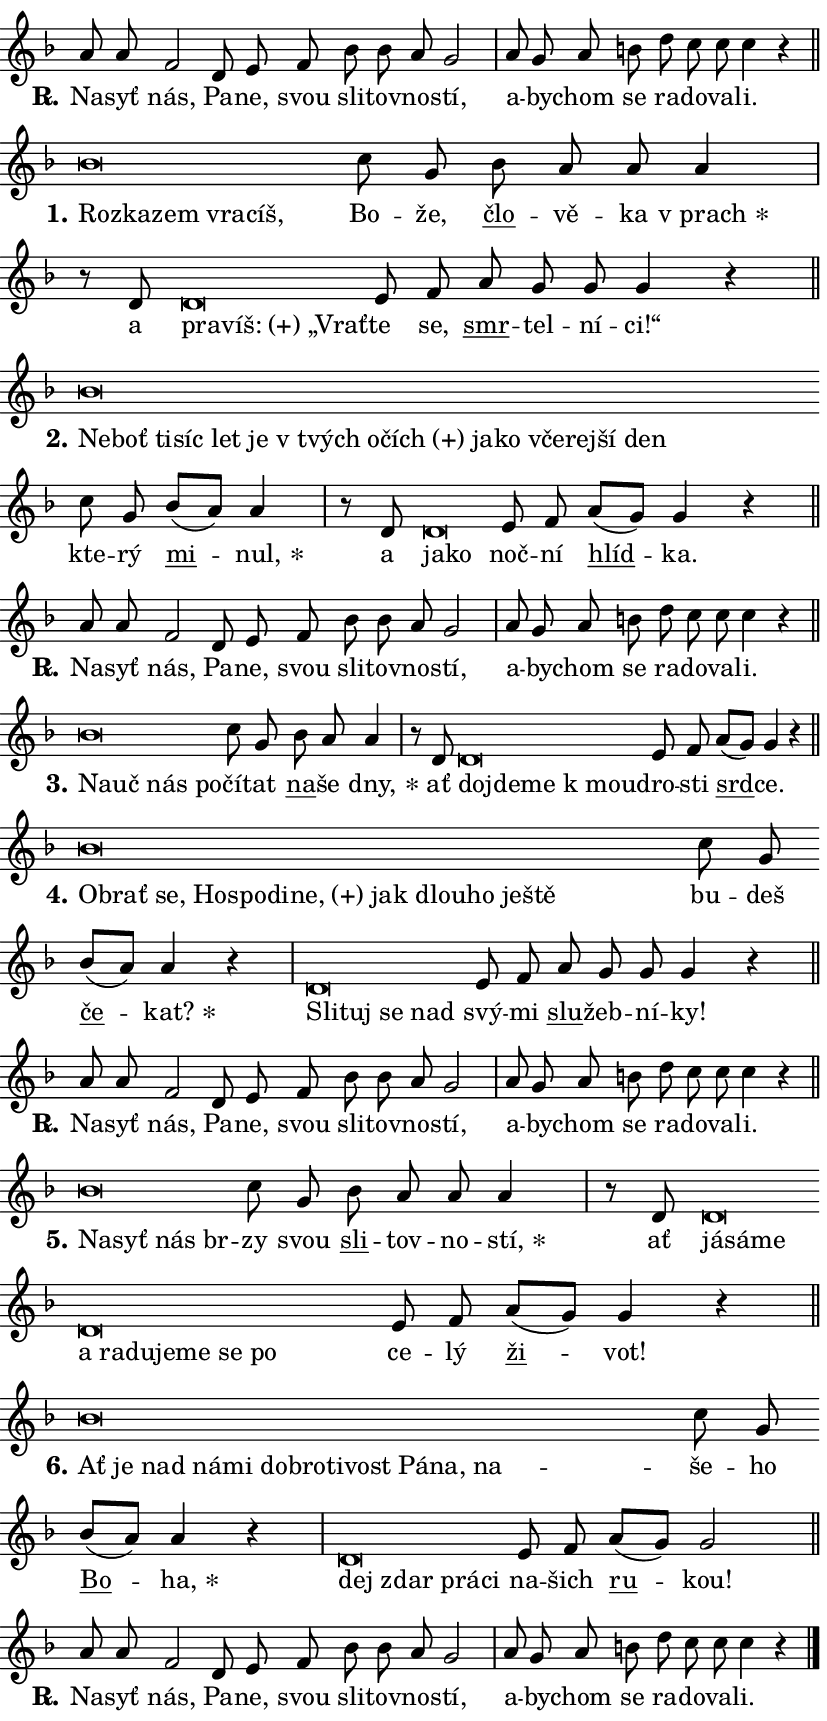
\version "2.24.0"
\header { tagline = "" }
\paper {
  indent = 0\cm
  top-margin = 0\cm
  right-margin = 0.13\cm % to fit lyric hyphens
  bottom-margin = 0\cm
  left-margin = 0\cm
  paper-width = 14\cm
  page-breaking = #ly:one-page-breaking
  system-system-spacing.basic-distance = #11
  score-system-spacing.basic-distance = #11
  ragged-last = ##f
}


%% Author: Thomas Morley
%% https://lists.gnu.org/archive/html/lilypond-user/2020-05/msg00002.html
#(define (line-position grob)
"Returns position of @var[grob} in current system:
   @code{'start}, if at first time-step
   @code{'end}, if at last time-step
   @code{'middle} otherwise
"
  (let* ((col (ly:item-get-column grob))
         (ln (ly:grob-object col 'left-neighbor))
         (rn (ly:grob-object col 'right-neighbor))
         (col-to-check-left (if (ly:grob? ln) ln col))
         (col-to-check-right (if (ly:grob? rn) rn col))
         (break-dir-left
           (and
             (ly:grob-property col-to-check-left 'non-musical #f)
             (ly:item-break-dir col-to-check-left)))
         (break-dir-right
           (and
             (ly:grob-property col-to-check-right 'non-musical #f)
             (ly:item-break-dir col-to-check-right))))
        (cond ((eqv? 1 break-dir-left) 'start)
              ((eqv? -1 break-dir-right) 'end)
              (else 'middle))))

#(define (tranparent-at-line-position vctor)
  (lambda (grob)
  "Relying on @code{line-position} select the relevant enry from @var{vctor}.
Used to determine transparency,"
    (case (line-position grob)
      ((end) (not (vector-ref vctor 0)))
      ((middle) (not (vector-ref vctor 1)))
      ((start) (not (vector-ref vctor 2))))))

noteHeadBreakVisibility =
#(define-music-function (break-visibility)(vector?)
"Makes @code{NoteHead}s transparent relying on @var{break-visibility}"
#{
  \override NoteHead.transparent =
    #(tranparent-at-line-position break-visibility)
#})

#(define delete-ledgers-for-transparent-note-heads
  (lambda (grob)
    "Reads whether a @code{NoteHead} is transparent.
If so this @code{NoteHead} is removed from @code{'note-heads} from
@var{grob}, which is supposed to be @code{LedgerLineSpanner}.
As a result ledgers are not printed for this @code{NoteHead}"
    (let* ((nhds-array (ly:grob-object grob 'note-heads))
           (nhds-list
             (if (ly:grob-array? nhds-array)
                 (ly:grob-array->list nhds-array)
                 '()))
           ;; Relies on the transparent-property being done before
           ;; Staff.LedgerLineSpanner.after-line-breaking is executed.
           ;; This is fragile ...
           (to-keep
             (remove
               (lambda (nhd)
                 (ly:grob-property nhd 'transparent #f))
               nhds-list)))
      ;; TODO find a better method to iterate over grob-arrays, similiar
      ;; to filter/remove etc for lists
      ;; For now rebuilt from scratch
      (set! (ly:grob-object grob 'note-heads)  '())
      (for-each
        (lambda (nhd)
          (ly:pointer-group-interface::add-grob grob 'note-heads nhd))
        to-keep))))

squashNotes = {
  \override NoteHead.X-extent = #'(-0.2 . 0.2)
  \override NoteHead.Y-extent = #'(-0.75 . 0)
  \override NoteHead.stencil =
    #(lambda (grob)
       (let ((pos (ly:grob-property grob 'staff-position)))
         (begin
           (if (< pos -7) (display "ERROR: Lower brevis then expected\n") (display ""))
           (if (<= pos -6) ly:text-interface::print ly:note-head::print))))
}
unSquashNotes = {
  \revert NoteHead.X-extent
  \revert NoteHead.Y-extent
  \revert NoteHead.stencil
}

hideNotes = \noteHeadBreakVisibility #begin-of-line-visible
unHideNotes = \noteHeadBreakVisibility #all-visible

% work-around for resetting accidentals
% https://lilypond.org/doc/v2.23/Documentation/notation/displaying-rhythms#unmetered-music
cadenzaMeasure = {
  \cadenzaOff
  \partial 1024 s1024
  \cadenzaOn
}

#(define-markup-command (accent layout props text) (markup?)
  "Underline accented syllable"
  (interpret-markup layout props
    #{\markup \override #'(offset . 4.3) \underline { #text }#}))

responsum = \markup \concat {
  "R" \hspace #-1.05 \path #0.1 #'((moveto 0 0.07) (lineto 0.9 0.8)) \hspace #0.05 "."
}

spaceSize = #0.6828661417322834 % exact space size for TeX Gyre Schola

\layout {
  \context {
    \Staff
    \remove "Time_signature_engraver"
    \override LedgerLineSpanner.after-line-breaking = #delete-ledgers-for-transparent-note-heads
  }
  \context {
    \Lyrics {
      \override LyricSpace.minimum-distance = \spaceSize
      \override LyricText.font-name = #"TeX Gyre Schola"
      \override LyricText.font-size = 1
      \override StanzaNumber.font-name = #"TeX Gyre Schola Bold"
      \override StanzaNumber.font-size = 1
    }
  }
  \context {
    \Score 
    \override NoteHead.text =
      #(lambda (grob) 
        (let ((pos (ly:grob-property grob 'staff-position)))
          #{\markup {
            \combine
              \halign #-0.55 \raise #(if (= pos -6) 0 0.5) \override #'(thickness . 2) \draw-line #'(3.2 . 0)
              \musicglyph "noteheads.sM1"
          }#}))
  }
}

% magnetic-lyrics.ily
%
%   written by
%     Jean Abou Samra <jean@abou-samra.fr>
%     Werner Lemberg <wl@gnu.org>
%
%   adapted by
%     Jiri Hon <jiri.hon@gmail.com>
%
% Version 2022-Apr-15

% https://www.mail-archive.com/lilypond-user@gnu.org/msg149350.html

#(define (Left_hyphen_pointer_engraver context)
   "Collect syllable-hyphen-syllable occurrences in lyrics and store
them in properties.  This engraver only looks to the left.  For
example, if the lyrics input is @code{foo -- bar}, it does the
following.

@itemize @bullet
@item
Set the @code{text} property of the @code{LyricHyphen} grob between
@q{foo} and @q{bar} to @code{foo}.

@item
Set the @code{left-hyphen} property of the @code{LyricText} grob with
text @q{foo} to the @code{LyricHyphen} grob between @q{foo} and
@q{bar}.
@end itemize

Use this auxiliary engraver in combination with the
@code{lyric-@/text::@/apply-@/magnetic-@/offset!} hook."
   (let ((hyphen #f)
         (text #f))
     (make-engraver
      (acknowledgers
       ((lyric-syllable-interface engraver grob source-engraver)
        (set! text grob)))
      (end-acknowledgers
       ((lyric-hyphen-interface engraver grob source-engraver)
        ;(when (not (grob::has-interface grob 'lyric-space-interface))
          (set! hyphen grob)));)
      ((stop-translation-timestep engraver)
       (when (and text hyphen)
         (ly:grob-set-object! text 'left-hyphen hyphen))
       (set! text #f)
       (set! hyphen #f)))))

#(define (lyric-text::apply-magnetic-offset! grob)
   "If the space between two syllables is less than the value in
property @code{LyricText@/.details@/.squash-threshold}, move the right
syllable to the left so that it gets concatenated with the left
syllable.

Use this function as a hook for
@code{LyricText@/.after-@/line-@/breaking} if the
@code{Left_@/hyphen_@/pointer_@/engraver} is active."
   (let ((hyphen (ly:grob-object grob 'left-hyphen #f)))
     (when hyphen
       (let ((left-text (ly:spanner-bound hyphen LEFT)))
         (when (grob::has-interface left-text 'lyric-syllable-interface)
           (let* ((common (ly:grob-common-refpoint grob left-text X))
                  (this-x-ext (ly:grob-extent grob common X))
                  (left-x-ext
                   (begin
                     ;; Trigger magnetism for left-text.
                     (ly:grob-property left-text 'after-line-breaking)
                     (ly:grob-extent left-text common X)))
                  ;; `delta` is the gap width between two syllables.
                  (delta (- (interval-start this-x-ext)
                            (interval-end left-x-ext)))
                  (details (ly:grob-property grob 'details))
                  (threshold (assoc-get 'squash-threshold details 0.2)))
             (when (< delta threshold)
               (let* (;; We have to manipulate the input text so that
                      ;; ligatures crossing syllable boundaries are not
                      ;; disabled.  For languages based on the Latin
                      ;; script this is essentially a beautification.
                      ;; However, for non-Western scripts it can be a
                      ;; necessity.
                      (lt (ly:grob-property left-text 'text))
                      (rt (ly:grob-property grob 'text))
                      (is-space (grob::has-interface hyphen 'lyric-space-interface))
                      (space (if is-space " " ""))
                      (extra-delta (if is-space spaceSize 0))
                      ;; Append new syllable.
                      (ltrt-space (if (and (string? lt) (string? rt))
                                (string-append lt space rt)
                                (make-concat-markup (list lt space rt))))
                      ;; Right-align `ltrt` to the right side.
                      (ltrt-space-markup (grob-interpret-markup
                               grob
                               (make-translate-markup
                                (cons (interval-length this-x-ext) 0)
                                (make-right-align-markup ltrt-space)))))
                 (begin
                   ;; Don't print `left-text`.
                   (ly:grob-set-property! left-text 'stencil #f)
                   ;; Set text and stencil (which holds all collected
                   ;; syllables so far) and shift it to the left.
                   (ly:grob-set-property! grob 'text ltrt-space)
                   (ly:grob-set-property! grob 'stencil ltrt-space-markup)
                   (ly:grob-translate-axis! grob (- (- delta extra-delta)) X))))))))))


#(define (lyric-hyphen::displace-bounds-first grob)
   ;; Make very sure this callback isn't triggered too early.
   (let ((left (ly:spanner-bound grob LEFT))
         (right (ly:spanner-bound grob RIGHT)))
     (ly:grob-property left 'after-line-breaking)
     (ly:grob-property right 'after-line-breaking)
     (ly:lyric-hyphen::print grob)))

squashThreshold = #0.4

\layout {
  \context {
    \Lyrics
    \consists #Left_hyphen_pointer_engraver
    \override LyricText.after-line-breaking =
      #lyric-text::apply-magnetic-offset!
    \override LyricHyphen.stencil = #lyric-hyphen::displace-bounds-first
    \override LyricText.details.squash-threshold = \squashThreshold
    \override LyricHyphen.minimum-distance = 0
    \override LyricHyphen.minimum-length = \squashThreshold
  }
}

squashText = \override LyricText.details.squash-threshold = 9999
unSquashText = \override LyricText.details.squash-threshold = \squashThreshold

leftText = \override LyricText.self-alignment-X = #LEFT
unLeftText = \revert LyricText.self-alignment-X

starOffset = #(lambda (grob) 
                (let ((x_offset (ly:self-alignment-interface::aligned-on-x-parent grob)))
                  (if (= x_offset 0) 0 (+ x_offset 1.2))))

star = #(define-music-function (syllable)(string?)
"Append star separator at the end of a syllable"
#{
  \once \override LyricText.X-offset = #starOffset
  \lyricmode { \markup {
    #syllable
    \override #'((font-name . "TeX Gyre Schola Bold")) \hspace #0.2 \lower #0.65 \larger "*"
  } }
#})

starAccent = #(define-music-function (syllable)(string?)
"Append star separator at the end of a syllable and make accent"
#{
  \once \override LyricText.X-offset = #starOffset
  \lyricmode { \markup {
    \accent #syllable
    \override #'((font-name . "TeX Gyre Schola Bold")) \hspace #0.2 \lower #0.65 \larger "*"
  } }
#})

breath = #(define-music-function (syllable)(string?)
"Append breathing indicator at the end of a syllable"
#{
  \lyricmode { \markup { #syllable "+" } }
#})

optionalBreath = #(define-music-function (syllable)(string?)
"Append optional breathing indicator at the end of a syllable"
#{
  \lyricmode { \markup { #syllable "(+)" } }
#})


\score {
    <<
        \new Voice = "melody" { \cadenzaOn \key f \major \relative { a'8 a f2 d8 e f \bar "" bes bes a g2 \cadenzaMeasure \bar "|" a8 g a b \bar "" d c c c4 r \cadenzaMeasure \bar "||" \break } }
        \new Lyrics \lyricsto "melody" { \lyricmode { \set stanza = \responsum
Na -- syť nás, Pa -- ne, svou sli -- tov -- no -- stí, a -- by -- chom se ra -- do -- va -- li. } }
    >>
    \layout {}
}

\score {
    <<
        \new Voice = "melody" { \cadenzaOn \key f \major \relative { \squashNotes bes'\breve*1/16 \hideNotes \breve*1/16 \bar "" \breve*1/16 \bar "" \breve*1/16 \breve*1/16 \bar "" \unHideNotes \unSquashNotes c8 g \bar "" bes a a a4 \cadenzaMeasure \bar "|" r8 d,8 \squashNotes d\breve*1/16 \hideNotes \breve*1/16 \breve*1/16 \bar "" \unHideNotes \unSquashNotes e8 f \bar "" a g g g4 r \cadenzaMeasure \bar "||" \break } }
        \new Lyrics \lyricsto "melody" { \lyricmode { \set stanza = "1."
\leftText Roz -- \squashText ka -- zem vra -- cíš, \unLeftText \unSquashText Bo -- že, \markup \accent člo -- vě -- ka \star "v prach" a \leftText pra -- \squashText \optionalBreath víš: „Vrať -- \unLeftText \unSquashText te se, \markup \accent smr -- tel -- ní -- ci!“ } }
    >>
    \layout {}
}

\score {
    <<
        \new Voice = "melody" { \cadenzaOn \key f \major \relative { \squashNotes bes'\breve*1/16 \hideNotes \breve*1/16 \bar "" \breve*1/16 \bar "" \breve*1/16 \bar "" \breve*1/16 \bar "" \breve*1/16 \bar "" \breve*1/16 \bar "" \breve*1/16 \bar "" \breve*1/16 \bar "" \breve*1/16 \bar "" \breve*1/16 \bar "" \breve*1/16 \bar "" \breve*1/16 \bar "" \breve*1/16 \breve*1/16 \bar "" \unHideNotes \unSquashNotes c8 g \bar "" bes[( a)] a4 \cadenzaMeasure \bar "|" r8 d,8 \squashNotes d\breve*1/16 \hideNotes \breve*1/16 \bar "" \unHideNotes \unSquashNotes e8 f \bar "" a[( g)] g4 r \cadenzaMeasure \bar "||" \break } }
        \new Lyrics \lyricsto "melody" { \lyricmode { \set stanza = "2."
\leftText Ne -- \squashText boť ti -- síc let je "v tvých" o -- \optionalBreath čích ja -- ko vče -- rej -- ší den \unLeftText \unSquashText kte -- rý \markup \accent mi -- \star nul, a \leftText ja -- \squashText ko \unLeftText \unSquashText noč -- ní \markup \accent hlíd -- ka. } }
    >>
    \layout {}
}

\score {
    <<
        \new Voice = "melody" { \cadenzaOn \key f \major \relative { a'8 a f2 d8 e f \bar "" bes bes a g2 \cadenzaMeasure \bar "|" a8 g a b \bar "" d c c c4 r \cadenzaMeasure \bar "||" \break } }
        \new Lyrics \lyricsto "melody" { \lyricmode { \set stanza = \responsum
Na -- syť nás, Pa -- ne, svou sli -- tov -- no -- stí, a -- by -- chom se ra -- do -- va -- li. } }
    >>
    \layout {}
}

\score {
    <<
        \new Voice = "melody" { \cadenzaOn \key f \major \relative { \squashNotes bes'\breve*1/16 \hideNotes \breve*1/16 \bar "" \breve*1/16 \breve*1/16 \bar "" \unHideNotes \unSquashNotes c8 g \bar "" bes a a4 \cadenzaMeasure \bar "|" r8 d,8 \squashNotes d\breve*1/16 \hideNotes \breve*1/16 \bar "" \breve*1/16 \breve*1/16 \bar "" \unHideNotes \unSquashNotes e8 f \bar "" a[( g)] g4 r \cadenzaMeasure \bar "||" \break } }
        \new Lyrics \lyricsto "melody" { \lyricmode { \set stanza = "3."
\leftText Na -- \squashText uč nás po -- \unLeftText \unSquashText čí -- tat \markup \accent na -- še \star dny, ať \leftText do -- \squashText jde -- me "k mou" -- \unLeftText \unSquashText dro -- sti \markup \accent srd -- ce. } }
    >>
    \layout {}
}

\score {
    <<
        \new Voice = "melody" { \cadenzaOn \key f \major \relative { \squashNotes bes'\breve*1/16 \hideNotes \breve*1/16 \bar "" \breve*1/16 \bar "" \breve*1/16 \bar "" \breve*1/16 \bar "" \breve*1/16 \bar "" \breve*1/16 \bar "" \breve*1/16 \bar "" \breve*1/16 \bar "" \breve*1/16 \bar "" \breve*1/16 \breve*1/16 \bar "" \unHideNotes \unSquashNotes c8 g \bar "" bes[( a)] a4 r \cadenzaMeasure \bar "|" \squashNotes d,\breve*1/16 \hideNotes \breve*1/16 \bar "" \breve*1/16 \breve*1/16 \bar "" \unHideNotes \unSquashNotes e8 f \bar "" a g g g4 r \cadenzaMeasure \bar "||" \break } }
        \new Lyrics \lyricsto "melody" { \lyricmode { \set stanza = "4."
\leftText Ob -- \squashText rať se, Ho -- spo -- di -- \optionalBreath ne, jak dlou -- ho je -- ště \unLeftText \unSquashText bu -- deš \markup \accent če -- \star kat? \leftText Sli -- \squashText tuj se nad \unLeftText \unSquashText svý -- mi \markup \accent slu -- žeb -- ní -- ky! } }
    >>
    \layout {}
}

\score {
    <<
        \new Voice = "melody" { \cadenzaOn \key f \major \relative { a'8 a f2 d8 e f \bar "" bes bes a g2 \cadenzaMeasure \bar "|" a8 g a b \bar "" d c c c4 r \cadenzaMeasure \bar "||" \break } }
        \new Lyrics \lyricsto "melody" { \lyricmode { \set stanza = \responsum
Na -- syť nás, Pa -- ne, svou sli -- tov -- no -- stí, a -- by -- chom se ra -- do -- va -- li. } }
    >>
    \layout {}
}

\score {
    <<
        \new Voice = "melody" { \cadenzaOn \key f \major \relative { \squashNotes bes'\breve*1/16 \hideNotes \breve*1/16 \bar "" \breve*1/16 \breve*1/16 \bar "" \unHideNotes \unSquashNotes c8 g \bar "" bes a a a4 \cadenzaMeasure \bar "|" r8 d,8 \squashNotes d\breve*1/16 \hideNotes \breve*1/16 \bar "" \breve*1/16 \bar "" \breve*1/16 \bar "" \breve*1/16 \bar "" \breve*1/16 \bar "" \breve*1/16 \bar "" \breve*1/16 \bar "" \breve*1/16 \breve*1/16 \bar "" \unHideNotes \unSquashNotes e8 f \bar "" a[( g)] g4 r \cadenzaMeasure \bar "||" \break } }
        \new Lyrics \lyricsto "melody" { \lyricmode { \set stanza = "5."
\leftText Na -- \squashText syť nás br -- \unLeftText \unSquashText zy svou \markup \accent sli -- tov -- no -- \star stí, ať \leftText já -- \squashText sá -- me a ra -- du -- je -- me se po \unLeftText \unSquashText ce -- lý \markup \accent ži -- vot! } }
    >>
    \layout {}
}

\score {
    <<
        \new Voice = "melody" { \cadenzaOn \key f \major \relative { \squashNotes bes'\breve*1/16 \hideNotes \breve*1/16 \bar "" \breve*1/16 \bar "" \breve*1/16 \bar "" \breve*1/16 \bar "" \breve*1/16 \bar "" \breve*1/16 \bar "" \breve*1/16 \bar "" \breve*1/16 \bar "" \breve*1/16 \bar "" \breve*1/16 \breve*1/16 \bar "" \unHideNotes \unSquashNotes c8 g \bar "" bes[( a)] a4 r \cadenzaMeasure \bar "|" \squashNotes d,\breve*1/16 \hideNotes \breve*1/16 \bar "" \breve*1/16 \breve*1/16 \bar "" \unHideNotes \unSquashNotes e8 f \bar "" a[( g)] g2 \cadenzaMeasure \bar "||" \break } }
        \new Lyrics \lyricsto "melody" { \lyricmode { \set stanza = "6."
\leftText Ať \squashText je nad ná -- mi dob -- ro -- ti -- vost Pá -- na, na -- \unLeftText \unSquashText še -- ho \markup \accent Bo -- \star ha, \leftText dej \squashText zdar prá -- ci \unLeftText \unSquashText na -- šich \markup \accent ru -- kou! } }
    >>
    \layout {}
}

\score {
    <<
        \new Voice = "melody" { \cadenzaOn \key f \major \relative { a'8 a f2 d8 e f \bar "" bes bes a g2 \cadenzaMeasure \bar "|" a8 g a b \bar "" d c c c4 r \cadenzaMeasure \bar "||" \break } \bar "|." }
        \new Lyrics \lyricsto "melody" { \lyricmode { \set stanza = \responsum
Na -- syť nás, Pa -- ne, svou sli -- tov -- no -- stí, a -- by -- chom se ra -- do -- va -- li. } }
    >>
    \layout {}
}
